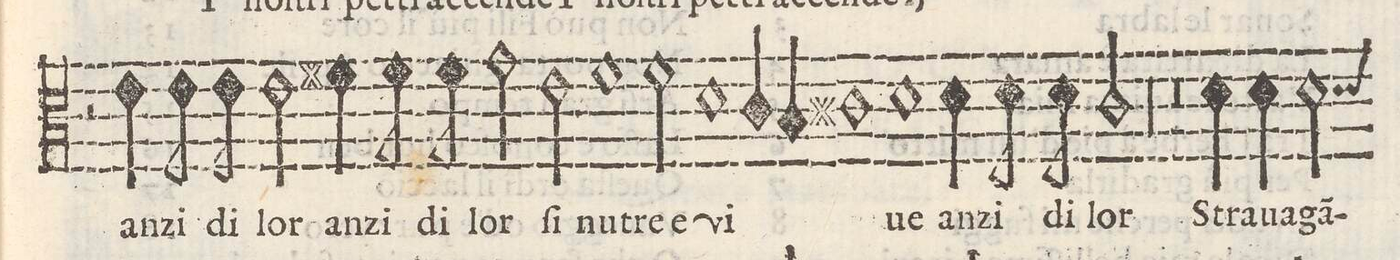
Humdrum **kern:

**kern	**text
*I"ALTO	*
*clefC3	*
*k[]	*
*met(C)	*
*M2/1	*
2r	.
4e\	an-
8e\	-zi
8e\	di
=21-	=21-
2e\	lor
4f#X\	an-
8f#\	-zi
8f#\	di
2g\	lor
2e\	ſi
=22-	=22-
1fny	nut-
2f\	-re e
1d\	vi-
=23-	=23-
4c/	.
4B/	.
1c#X	.
=24-	=24-
1d	-ue
4d\	an-
8d\	-zi
8d\	di
2cny/	lor
=25-	=25-
0r	.
=26-	=26-
00r	.
=27-	=27-
=28-	=28-
4d\	Stra-
4d\	-ua-
2d\	-gã(n)-
*custos:d	*
*-	*-
